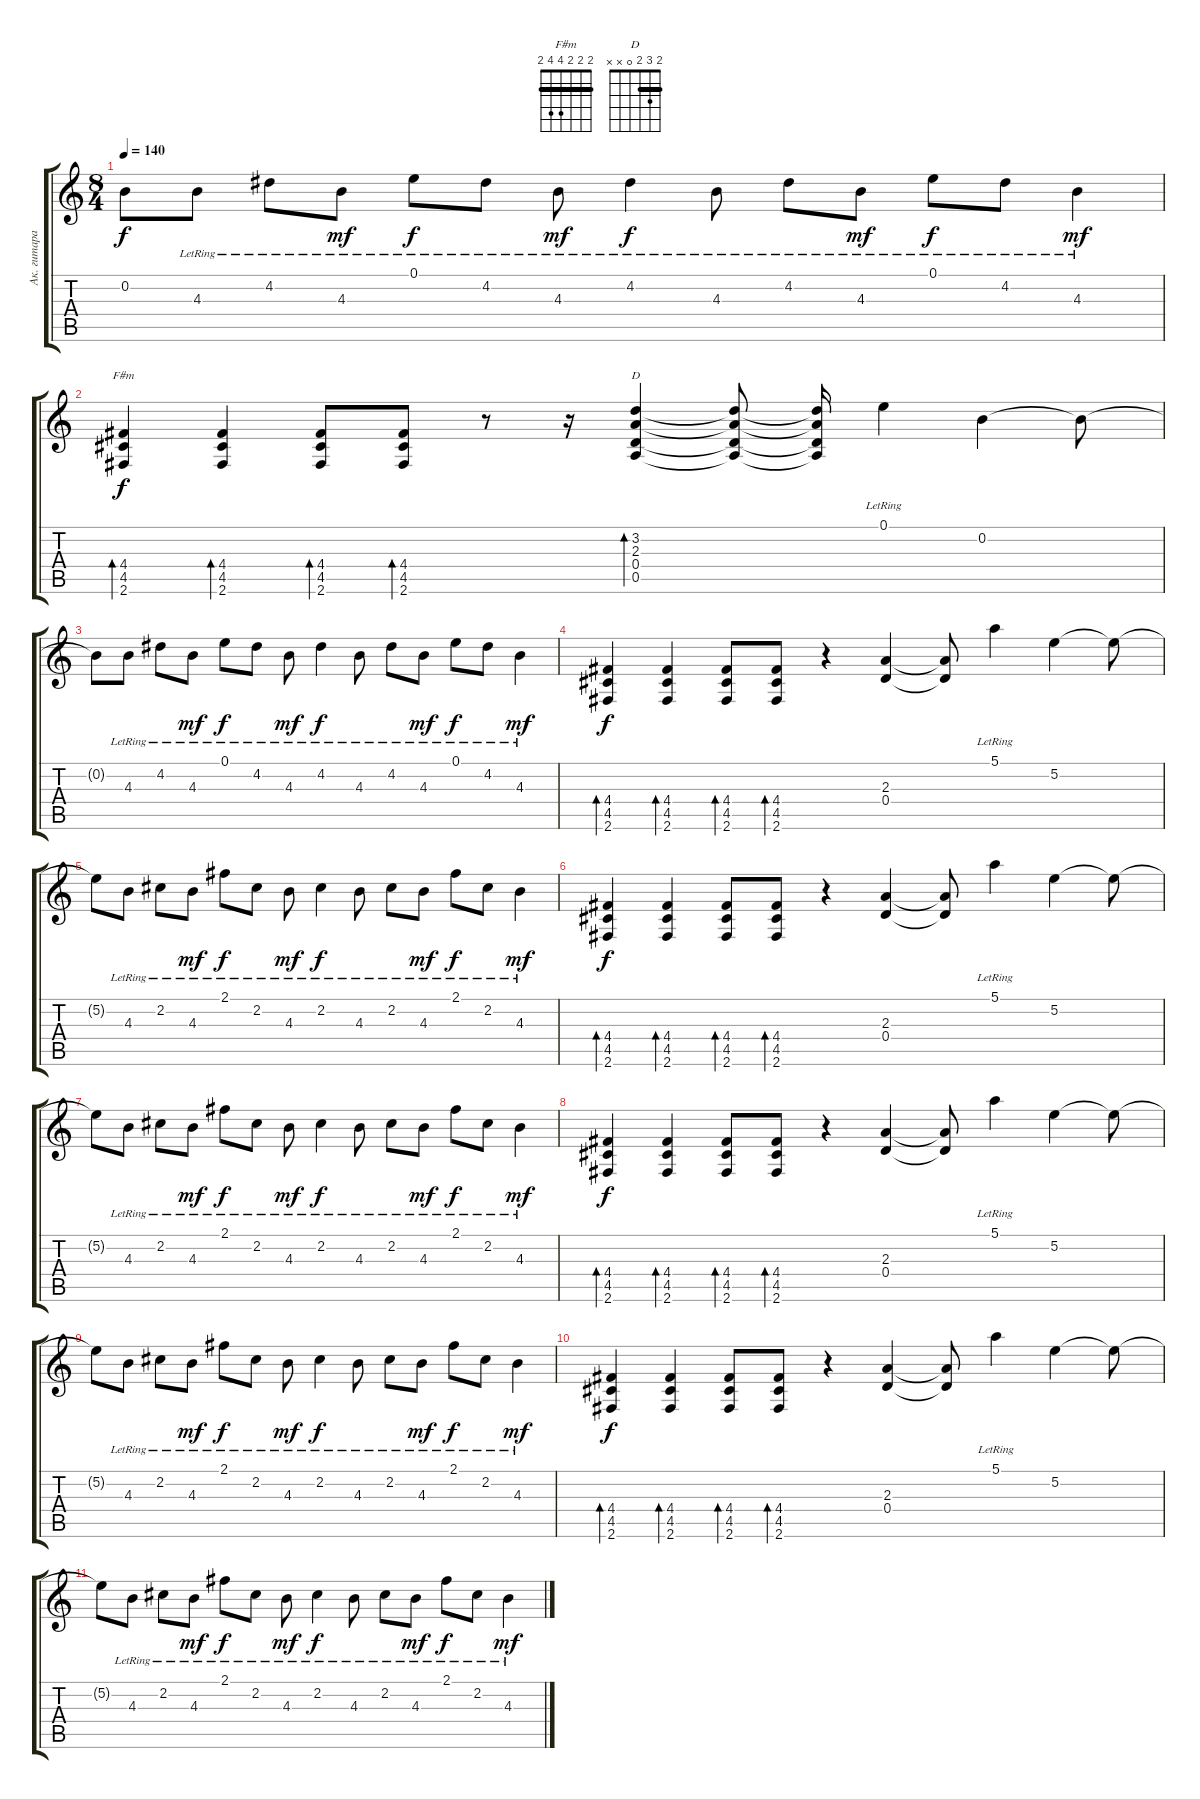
\track ("Ак. гитара" "Ак. гитара") {instrument acousticguitarsteel}
\staff {score tabs}
\tuning (E4 B3 G3 D3 A2 E2) {hide}
\chord ("F#m" 2 2 2 4 4 2) {barre 2}
\chord ("D" 2 3 2 0 x x) {barre 2}
\ts (8 4)
\tempo 140
\clef g2
\ks c
0.2{t}.8{dy f} 4.3{lr}.8 4.2{lr}.8 4.3{lr}.8{dy mf} 0.1{lr}.8{dy f} 4.2{lr}.8 4.3{lr}.8{dy mf} 4.2{lr}.4{dy f} 4.3{lr}.8 4.2{lr}.8 4.3{lr}.8{dy mf} 0.1{lr}.8{dy f} 4.2{lr}.8 4.3{lr}.4{dy mf} |
(4.4 4.5 2.6).4{bd 60 ch "F#m" dy f} (4.4 4.5 2.6).4{bd 60} (4.4 4.5 2.6).8{bd 60} (4.4 4.5 2.6).8{bd 60} r.8 r.16 (3.2 2.3 0.4 0.5).4{bd 240 ch "D"} (3.2{t} 2.3{t} 0.4{t} 0.5{t}).8 (3.2{t} 2.3{t} 0.4{t} 0.5{t}).16 0.1{lr}.4 0.2.4 0.2{t}.8 |
0.2{t}.8 4.3{lr}.8 4.2{lr}.8 4.3{lr}.8{dy mf} 0.1{lr}.8{dy f} 4.2{lr}.8 4.3{lr}.8{dy mf} 4.2{lr}.4{dy f} 4.3{lr}.8 4.2{lr}.8 4.3{lr}.8{dy mf} 0.1{lr}.8{dy f} 4.2{lr}.8 4.3{lr}.4{dy mf} |
(4.4 4.5 2.6).4{bd 60 dy f} (4.4 4.5 2.6).4{bd 60} (4.4 4.5 2.6).8{bd 60} (4.4 4.5 2.6).8{bd 60} r.4 (2.3 0.4).4 (2.3{t} 0.4{t}).8 5.1{lr}.4 5.2.4 5.2{t}.8 |
5.2{t}.8 4.3{lr}.8 2.2{lr}.8 4.3{lr}.8{dy mf} 2.1{lr}.8{dy f} 2.2{lr}.8 4.3{lr}.8{dy mf} 2.2{lr}.4{dy f} 4.3{lr}.8 2.2{lr}.8 4.3{lr}.8{dy mf} 2.1{lr}.8{dy f} 2.2{lr}.8 4.3{lr}.4{dy mf} |
(4.4 4.5 2.6).4{bd 60 dy f} (4.4 4.5 2.6).4{bd 60} (4.4 4.5 2.6).8{bd 60} (4.4 4.5 2.6).8{bd 60} r.4 (2.3 0.4).4 (2.3{t} 0.4{t}).8 5.1{lr}.4 5.2.4 5.2{t}.8 |
5.2{t}.8 4.3{lr}.8 2.2{lr}.8 4.3{lr}.8{dy mf} 2.1{lr}.8{dy f} 2.2{lr}.8 4.3{lr}.8{dy mf} 2.2{lr}.4{dy f} 4.3{lr}.8 2.2{lr}.8 4.3{lr}.8{dy mf} 2.1{lr}.8{dy f} 2.2{lr}.8 4.3{lr}.4{dy mf} |
(4.4 4.5 2.6).4{bd 60 dy f} (4.4 4.5 2.6).4{bd 60} (4.4 4.5 2.6).8{bd 60} (4.4 4.5 2.6).8{bd 60} r.4 (2.3 0.4).4 (2.3{t} 0.4{t}).8 5.1{lr}.4 5.2.4 5.2{t}.8 |
5.2{t}.8 4.3{lr}.8 2.2{lr}.8 4.3{lr}.8{dy mf} 2.1{lr}.8{dy f} 2.2{lr}.8 4.3{lr}.8{dy mf} 2.2{lr}.4{dy f} 4.3{lr}.8 2.2{lr}.8 4.3{lr}.8{dy mf} 2.1{lr}.8{dy f} 2.2{lr}.8 4.3{lr}.4{dy mf} |
(4.4 4.5 2.6).4{bd 60 dy f} (4.4 4.5 2.6).4{bd 60} (4.4 4.5 2.6).8{bd 60} (4.4 4.5 2.6).8{bd 60} r.4 (2.3 0.4).4 (2.3{t} 0.4{t}).8 5.1{lr}.4 5.2.4 5.2{t}.8 |
5.2{t}.8 4.3{lr}.8 2.2{lr}.8 4.3{lr}.8{dy mf} 2.1{lr}.8{dy f} 2.2{lr}.8 4.3{lr}.8{dy mf} 2.2{lr}.4{dy f} 4.3{lr}.8 2.2{lr}.8 4.3{lr}.8{dy mf} 2.1{lr}.8{dy f} 2.2{lr}.8 4.3{lr}.4{dy mf}
